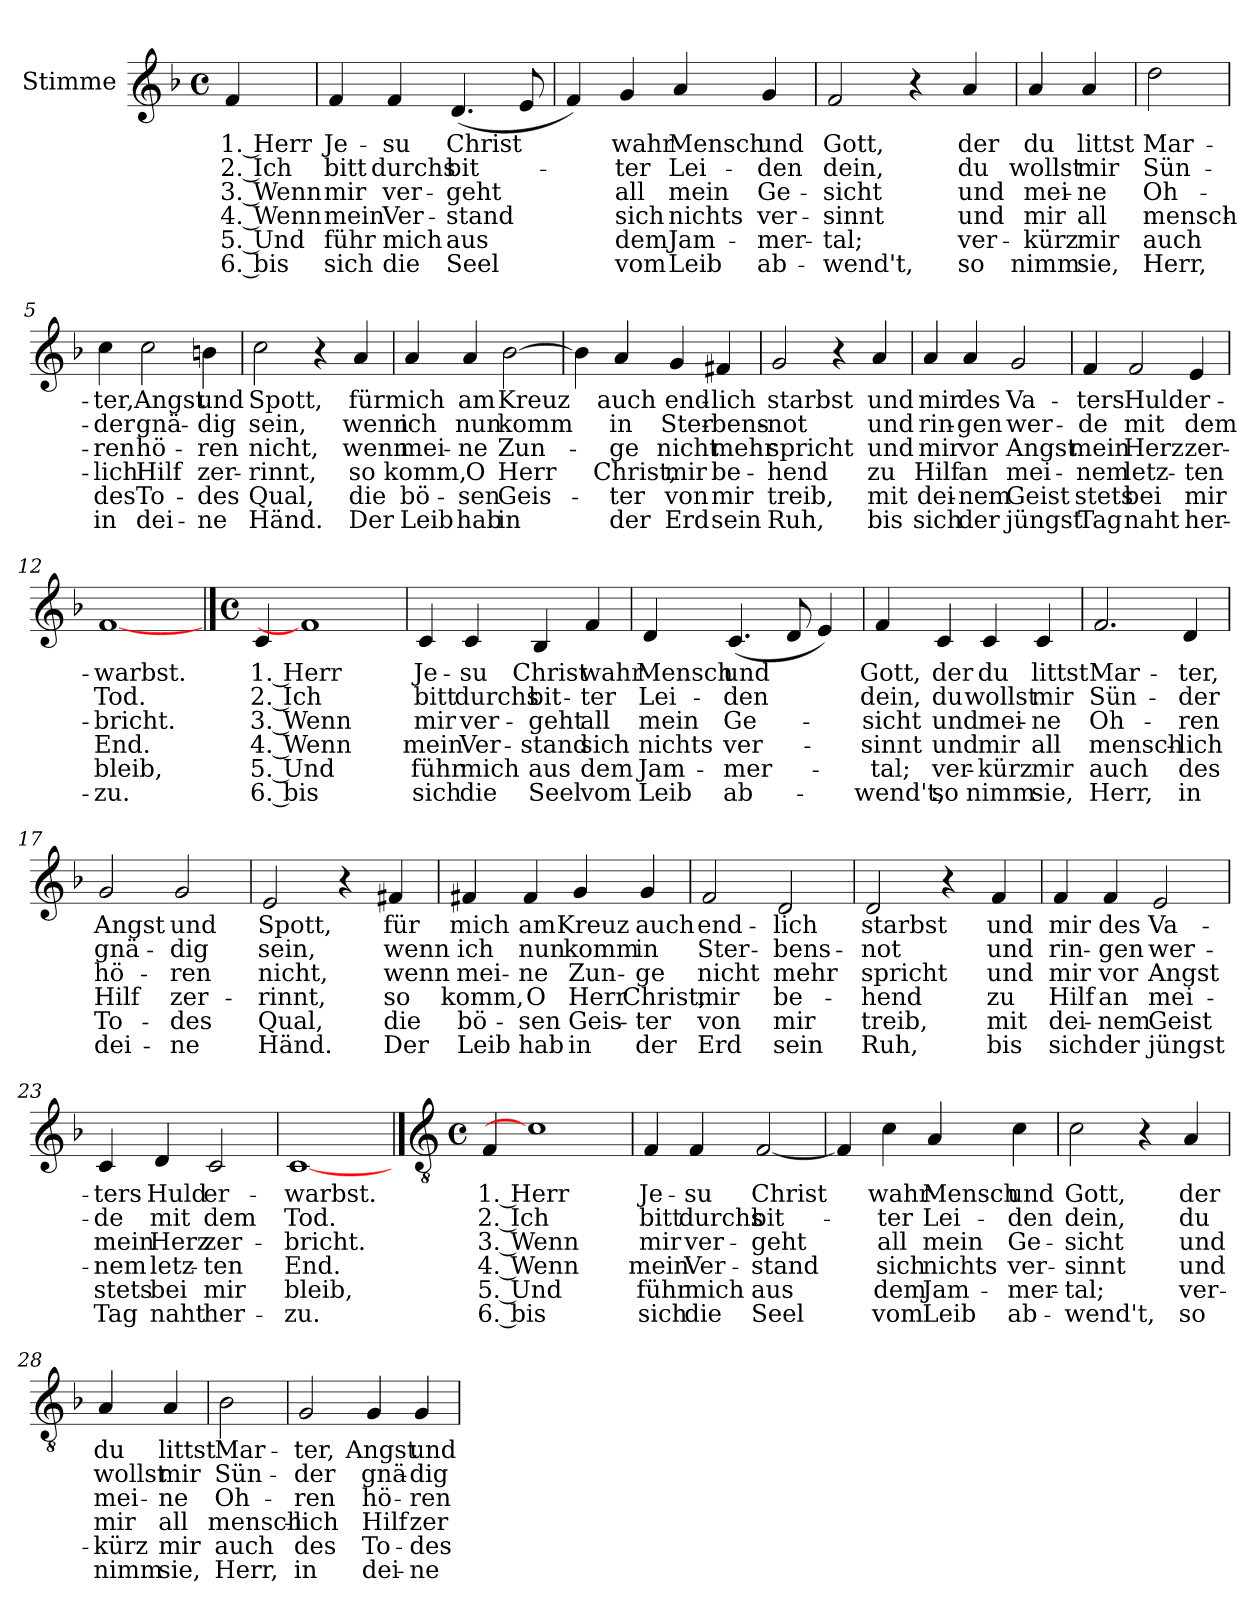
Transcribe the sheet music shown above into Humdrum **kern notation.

**kern	**text	**text	**text	**text	**text	**text
*part1	*part1	*part1	*part1	*part1	*part1	*part1
*staff1	*staff1	*staff1	*staff1	*staff1	*staff1	*staff1
*I"Stimme	*	*	*	*	*	*
*clefG2	*	*	*	*	*	*
*k[b-]	*	*	*	*	*	*
*M4/4	*	*	*	*	*	*
*met(c)	*	*	*	*	*	*
=	=	=	=	=	=	=
!	!LO:LY:b	!LO:LY:b	!LO:LY:b	!LO:LY:b	!LO:LY:b	!LO:LY:b
4f/	1. Herr	2. Ich	3. Wenn	4. Wenn	5. Und	6. bis
=1	=1	=1	=1	=1	=1	=1
!	!LO:LY:b	!LO:LY:b	!LO:LY:b	!LO:LY:b	!LO:LY:b	!LO:LY:b
4f/	Je-	bitt	mir	mein	führ	sich
!	!LO:LY:b	!LO:LY:b	!LO:LY:b	!LO:LY:b	!LO:LY:b	!LO:LY:b
4f/	-su	durchs	ver-	Ver-	mich	die
!	!LO:LY:b	!LO:LY:b	!LO:LY:b	!LO:LY:b	!LO:LY:b	!LO:LY:b
(4.d/	Christ	bit-	-geht	-stand	aus	Seel
8e/	.	.	.	.	.	.
=2	=2	=2	=2	=2	=2	=2
4f/)	.	.	.	.	.	.
!	!LO:LY:b	!LO:LY:b	!LO:LY:b	!LO:LY:b	!LO:LY:b	!LO:LY:b
4g/	wahr	-ter	all	sich	dem	vom
!	!LO:LY:b	!LO:LY:b	!LO:LY:b	!LO:LY:b	!LO:LY:b	!LO:LY:b
4a/	Mensch	Lei-	mein	nichts	Jam-	Leib
!	!LO:LY:b	!LO:LY:b	!LO:LY:b	!LO:LY:b	!LO:LY:b	!LO:LY:b
4g/	und	-den	Ge-	ver-	-mer-	ab-
=3	=3	=3	=3	=3	=3	=3
!	!LO:LY:b	!LO:LY:b	!LO:LY:b	!LO:LY:b	!LO:LY:b	!LO:LY:b
2f/	Gott,	dein,	-sicht	-sinnt	-tal;	-wend't,
4r	.	.	.	.	.	.
!	!LO:LY:b	!LO:LY:b	!LO:LY:b	!LO:LY:b	!LO:LY:b	!LO:LY:b
4a/	der	du	und	und	ver-	so
=4	=4	=4	=4	=4	=4	=4
!	!LO:LY:b	!LO:LY:b	!LO:LY:b	!LO:LY:b	!LO:LY:b	!LO:LY:b
4a/	du	wollst	mei-	mir	-kürz	nimm
!	!LO:LY:b	!LO:LY:b	!LO:LY:b	!LO:LY:b	!LO:LY:b	!LO:LY:b
4a/	littst	mir	-ne	all	mir	sie,
!!LO:LB:g=z
=4X1	=4X1	=4X1	=4X1	=4X1	=4X1	=4X1
!	!LO:LY:b	!LO:LY:b	!LO:LY:b	!LO:LY:b	!LO:LY:b	!LO:LY:b
2dd\	Mar-	Sün-	Oh-	mensch-	auch	Herr,
=5	=5	=5	=5	=5	=5	=5
!	!LO:LY:b	!LO:LY:b	!LO:LY:b	!LO:LY:b	!LO:LY:b	!LO:LY:b
4cc\	-ter,	-der	-ren	-lich	des	in
!	!LO:LY:b	!LO:LY:b	!LO:LY:b	!LO:LY:b	!LO:LY:b	!LO:LY:b
2cc\	Angst	gnä-	hö-	Hilf	To-	dei-
!	!LO:LY:b	!LO:LY:b	!LO:LY:b	!LO:LY:b	!LO:LY:b	!LO:LY:b
4bn\	und	-dig	-ren	zer-	-des	-ne
=6	=6	=6	=6	=6	=6	=6
!	!LO:LY:b	!LO:LY:b	!LO:LY:b	!LO:LY:b	!LO:LY:b	!LO:LY:b
2cc\	Spott,	sein,	nicht,	-rinnt,	Qual,	Händ.
4r	.	.	.	.	.	.
!	!LO:LY:b	!LO:LY:b	!LO:LY:b	!LO:LY:b	!LO:LY:b	!LO:LY:b
4a/	für	wenn	wenn	so	die	Der
=7	=7	=7	=7	=7	=7	=7
!	!LO:LY:b	!LO:LY:b	!LO:LY:b	!LO:LY:b	!LO:LY:b	!LO:LY:b
4a/	mich	ich	mei-	komm,	bö-	Leib
!	!LO:LY:b	!LO:LY:b	!LO:LY:b	!LO:LY:b	!LO:LY:b	!LO:LY:b
4a/	am	nun	-ne	O	-sen	hab
!	!LO:LY:b	!LO:LY:b	!LO:LY:b	!LO:LY:b	!LO:LY:b	!LO:LY:b
[2b-\	Kreuz	komm	Zun-	Herr	Geis-	in
=8	=8	=8	=8	=8	=8	=8
4b-\]	.	.	.	.	.	.
!	!LO:LY:b	!LO:LY:b	!LO:LY:b	!LO:LY:b	!LO:LY:b	!LO:LY:b
4a/	auch	in	-ge	Christ,	-ter	der
!	!LO:LY:b	!LO:LY:b	!LO:LY:b	!LO:LY:b	!LO:LY:b	!LO:LY:b
4g/	end-	Ster-	nicht	mir	von	Erd
!	!LO:LY:b	!LO:LY:b	!LO:LY:b	!LO:LY:b	!LO:LY:b	!LO:LY:b
4f#X/	-lich	-bens-	mehr	be-	mir	sein
!!LO:LB:g=z
=9	=9	=9	=9	=9	=9	=9
!	!LO:LY:b	!LO:LY:b	!LO:LY:b	!LO:LY:b	!LO:LY:b	!LO:LY:b
2g/	starbst	-not	spricht	-hend	treib,	Ruh,
4r	.	.	.	.	.	.
!	!LO:LY:b	!LO:LY:b	!LO:LY:b	!LO:LY:b	!LO:LY:b	!LO:LY:b
4a/	und	und	und	zu	mit	bis
=10	=10	=10	=10	=10	=10	=10
!	!LO:LY:b	!LO:LY:b	!LO:LY:b	!LO:LY:b	!LO:LY:b	!LO:LY:b
4a/	mir	rin-	mir	Hilf	dei-	sich
!	!LO:LY:b	!LO:LY:b	!LO:LY:b	!LO:LY:b	!LO:LY:b	!LO:LY:b
4a/	des	-gen	vor	an	-nem	der
!	!LO:LY:b	!LO:LY:b	!LO:LY:b	!LO:LY:b	!LO:LY:b	!LO:LY:b
2g/	Va-	wer-	Angst	mei-	Geist	jüngst
=11	=11	=11	=11	=11	=11	=11
!	!LO:LY:b	!LO:LY:b	!LO:LY:b	!LO:LY:b	!LO:LY:b	!LO:LY:b
4f/	-ters	-de	mein	-nem	stets	Tag
!	!LO:LY:b	!LO:LY:b	!LO:LY:b	!LO:LY:b	!LO:LY:b	!LO:LY:b
2f/	Huld	mit	Herz	letz-	bei	naht
!	!LO:LY:b	!LO:LY:b	!LO:LY:b	!LO:LY:b	!LO:LY:b	!LO:LY:b
4e/	er-	dem	zer-	-ten	mir	her-
=12	=12	=12	=12	=12	=12	=12
!	!LO:LY:b	!LO:LY:b	!LO:LY:b	!LO:LY:b	!LO:LY:b	!LO:LY:b
[1f	-warbst.	Tod.	-bricht.	End.	bleib,	-zu.
!!LO:PB:g=z
==12X2	==12X2	==12X2	==12X2	==12X2	==12X2	==12X2
*M4/4	*	*	*	*	*	*
*met(c)	*	*	*	*	*	*
!	!LO:LY:b	!LO:LY:b	!LO:LY:b	!LO:LY:b	!LO:LY:b	!LO:LY:b
4c/	1. Herr	2. Ich	3. Wenn	4. Wenn	5. Und	6. bis
1f]	.	.	.	.	.	.
=13	=13	=13	=13	=13	=13	=13
!	!LO:LY:b	!LO:LY:b	!LO:LY:b	!LO:LY:b	!LO:LY:b	!LO:LY:b
4c/	Je-	bitt	mir	mein	führ	sich
!	!LO:LY:b	!LO:LY:b	!LO:LY:b	!LO:LY:b	!LO:LY:b	!LO:LY:b
4c/	-su	durchs	ver-	Ver-	mich	die
!	!LO:LY:b	!LO:LY:b	!LO:LY:b	!LO:LY:b	!LO:LY:b	!LO:LY:b
4B-/	Christ	bit-	-geht	-stand	aus	Seel
!	!LO:LY:b	!LO:LY:b	!LO:LY:b	!LO:LY:b	!LO:LY:b	!LO:LY:b
4f/	wahr	-ter	all	sich	dem	vom
=14	=14	=14	=14	=14	=14	=14
!	!LO:LY:b	!LO:LY:b	!LO:LY:b	!LO:LY:b	!LO:LY:b	!LO:LY:b
4d/	Mensch	Lei-	mein	nichts	Jam-	Leib
!	!LO:LY:b	!LO:LY:b	!LO:LY:b	!LO:LY:b	!LO:LY:b	!LO:LY:b
(4.c/	und	-den	Ge-	ver-	-mer-	ab-
8d/	.	.	.	.	.	.
4e/)	.	.	.	.	.	.
=15	=15	=15	=15	=15	=15	=15
!	!LO:LY:b	!LO:LY:b	!LO:LY:b	!LO:LY:b	!LO:LY:b	!LO:LY:b
4f/	Gott,	dein,	-sicht	-sinnt	-tal;	-wend't,
!	!LO:LY:b	!LO:LY:b	!LO:LY:b	!LO:LY:b	!LO:LY:b	!LO:LY:b
4c/	der	du	und	und	ver-	so
!	!LO:LY:b	!LO:LY:b	!LO:LY:b	!LO:LY:b	!LO:LY:b	!LO:LY:b
4c/	du	wollst	mei-	mir	-kürz	nimm
!	!LO:LY:b	!LO:LY:b	!LO:LY:b	!LO:LY:b	!LO:LY:b	!LO:LY:b
4c/	littst	mir	-ne	all	mir	sie,
!!LO:LB:g=z
=16	=16	=16	=16	=16	=16	=16
!	!LO:LY:b	!LO:LY:b	!LO:LY:b	!LO:LY:b	!LO:LY:b	!LO:LY:b
2.f/	Mar-	Sün-	Oh-	mensch-	auch	Herr,
!	!LO:LY:b	!LO:LY:b	!LO:LY:b	!LO:LY:b	!LO:LY:b	!LO:LY:b
4d/	-ter,	-der	-ren	-lich	des	in
=17	=17	=17	=17	=17	=17	=17
!	!LO:LY:b	!LO:LY:b	!LO:LY:b	!LO:LY:b	!LO:LY:b	!LO:LY:b
2g/	Angst	gnä-	hö-	Hilf	To-	dei-
!	!LO:LY:b	!LO:LY:b	!LO:LY:b	!LO:LY:b	!LO:LY:b	!LO:LY:b
2g/	und	-dig	-ren	zer-	-des	-ne
=18	=18	=18	=18	=18	=18	=18
!	!LO:LY:b	!LO:LY:b	!LO:LY:b	!LO:LY:b	!LO:LY:b	!LO:LY:b
2e/	Spott,	sein,	nicht,	-rinnt,	Qual,	Händ.
4r	.	.	.	.	.	.
!	!LO:LY:b	!LO:LY:b	!LO:LY:b	!LO:LY:b	!LO:LY:b	!LO:LY:b
4f#X/	für	wenn	wenn	so	die	Der
=19	=19	=19	=19	=19	=19	=19
!	!LO:LY:b	!LO:LY:b	!LO:LY:b	!LO:LY:b	!LO:LY:b	!LO:LY:b
4f#X/	mich	ich	mei-	komm,	bö-	Leib
!	!LO:LY:b	!LO:LY:b	!LO:LY:b	!LO:LY:b	!LO:LY:b	!LO:LY:b
4f#/	am	nun	-ne	O	-sen	hab
!	!LO:LY:b	!LO:LY:b	!LO:LY:b	!LO:LY:b	!LO:LY:b	!LO:LY:b
4g/	Kreuz	komm	Zun-	Herr	Geis-	in
!	!LO:LY:b	!LO:LY:b	!LO:LY:b	!LO:LY:b	!LO:LY:b	!LO:LY:b
4g/	auch	in	-ge	Christ,	-ter	der
=20	=20	=20	=20	=20	=20	=20
!	!LO:LY:b	!LO:LY:b	!LO:LY:b	!LO:LY:b	!LO:LY:b	!LO:LY:b
2f/	end-	Ster-	nicht	mir	von	Erd
!	!LO:LY:b	!LO:LY:b	!LO:LY:b	!LO:LY:b	!LO:LY:b	!LO:LY:b
2d/	-lich	-bens-	mehr	be-	mir	sein
!!LO:LB:g=z
=21	=21	=21	=21	=21	=21	=21
!	!LO:LY:b	!LO:LY:b	!LO:LY:b	!LO:LY:b	!LO:LY:b	!LO:LY:b
2d/	starbst	-not	spricht	-hend	treib,	Ruh,
4r	.	.	.	.	.	.
!	!LO:LY:b	!LO:LY:b	!LO:LY:b	!LO:LY:b	!LO:LY:b	!LO:LY:b
4f/	und	und	und	zu	mit	bis
=22	=22	=22	=22	=22	=22	=22
!	!LO:LY:b	!LO:LY:b	!LO:LY:b	!LO:LY:b	!LO:LY:b	!LO:LY:b
4f/	mir	rin-	mir	Hilf	dei-	sich
!	!LO:LY:b	!LO:LY:b	!LO:LY:b	!LO:LY:b	!LO:LY:b	!LO:LY:b
4f/	des	-gen	vor	an	-nem	der
!	!LO:LY:b	!LO:LY:b	!LO:LY:b	!LO:LY:b	!LO:LY:b	!LO:LY:b
2e/	Va-	wer-	Angst	mei-	Geist	jüngst
=23	=23	=23	=23	=23	=23	=23
!	!LO:LY:b	!LO:LY:b	!LO:LY:b	!LO:LY:b	!LO:LY:b	!LO:LY:b
4c/	-ters	-de	mein	-nem	stets	Tag
!	!LO:LY:b	!LO:LY:b	!LO:LY:b	!LO:LY:b	!LO:LY:b	!LO:LY:b
4d/	Huld	mit	Herz	letz-	bei	naht
!	!LO:LY:b	!LO:LY:b	!LO:LY:b	!LO:LY:b	!LO:LY:b	!LO:LY:b
2c/	er-	dem	zer-	-ten	mir	her-
=24	=24	=24	=24	=24	=24	=24
!	!LO:LY:b	!LO:LY:b	!LO:LY:b	!LO:LY:b	!LO:LY:b	!LO:LY:b
[1c	-warbst.	Tod.	-bricht.	End.	bleib,	-zu.
!!LO:PB:g=z
==24X3	==24X3	==24X3	==24X3	==24X3	==24X3	==24X3
*clefGv2	*	*	*	*	*	*
*M4/4	*	*	*	*	*	*
*met(c)	*	*	*	*	*	*
!	!LO:LY:b	!LO:LY:b	!LO:LY:b	!LO:LY:b	!LO:LY:b	!LO:LY:b
4F/	1. Herr	2. Ich	3. Wenn	4. Wenn	5. Und	6. bis
1c]	.	.	.	.	.	.
=25	=25	=25	=25	=25	=25	=25
!	!LO:LY:b	!LO:LY:b	!LO:LY:b	!LO:LY:b	!LO:LY:b	!LO:LY:b
4F/	Je-	bitt	mir	mein	führ	sich
!	!LO:LY:b	!LO:LY:b	!LO:LY:b	!LO:LY:b	!LO:LY:b	!LO:LY:b
4F/	-su	durchs	ver-	Ver-	mich	die
!	!LO:LY:b	!LO:LY:b	!LO:LY:b	!LO:LY:b	!LO:LY:b	!LO:LY:b
[2F/	Christ	bit-	-geht	-stand	aus	Seel
=26	=26	=26	=26	=26	=26	=26
4F/]	.	.	.	.	.	.
!	!LO:LY:b	!LO:LY:b	!LO:LY:b	!LO:LY:b	!LO:LY:b	!LO:LY:b
4c\	wahr	-ter	all	sich	dem	vom
!	!LO:LY:b	!LO:LY:b	!LO:LY:b	!LO:LY:b	!LO:LY:b	!LO:LY:b
4A/	Mensch	Lei-	mein	nichts	Jam-	Leib
!	!LO:LY:b	!LO:LY:b	!LO:LY:b	!LO:LY:b	!LO:LY:b	!LO:LY:b
4c\	und	-den	Ge-	ver-	-mer-	ab-
=27	=27	=27	=27	=27	=27	=27
!	!LO:LY:b	!LO:LY:b	!LO:LY:b	!LO:LY:b	!LO:LY:b	!LO:LY:b
2c\	Gott,	dein,	-sicht	-sinnt	-tal;	-wend't,
4r	.	.	.	.	.	.
!	!LO:LY:b	!LO:LY:b	!LO:LY:b	!LO:LY:b	!LO:LY:b	!LO:LY:b
4A/	der	du	und	und	ver-	so
=28	=28	=28	=28	=28	=28	=28
!	!LO:LY:b	!LO:LY:b	!LO:LY:b	!LO:LY:b	!LO:LY:b	!LO:LY:b
4A/	du	wollst	mei-	mir	-kürz	nimm
!	!LO:LY:b	!LO:LY:b	!LO:LY:b	!LO:LY:b	!LO:LY:b	!LO:LY:b
4A/	littst	mir	-ne	all	mir	sie,
!!LO:LB:g=z
=28X4	=28X4	=28X4	=28X4	=28X4	=28X4	=28X4
!	!LO:LY:b	!LO:LY:b	!LO:LY:b	!LO:LY:b	!LO:LY:b	!LO:LY:b
2B-\	Mar-	Sün-	Oh-	mensch-	auch	Herr,
=29	=29	=29	=29	=29	=29	=29
!	!LO:LY:b	!LO:LY:b	!LO:LY:b	!LO:LY:b	!LO:LY:b	!LO:LY:b
2G/	-ter,	-der	-ren	-lich	des	in
!	!LO:LY:b	!LO:LY:b	!LO:LY:b	!LO:LY:b	!LO:LY:b	!LO:LY:b
4G/	Angst	gnä-	hö-	Hilf	To-	dei-
!	!LO:LY:b	!LO:LY:b	!LO:LY:b	!LO:LY:b	!LO:LY:b	!LO:LY:b
4G/	und	-dig	-ren	zer-	-des	-ne
=	=	=	=	=	=	=
*-	*-	*-	*-	*-	*-	*-
